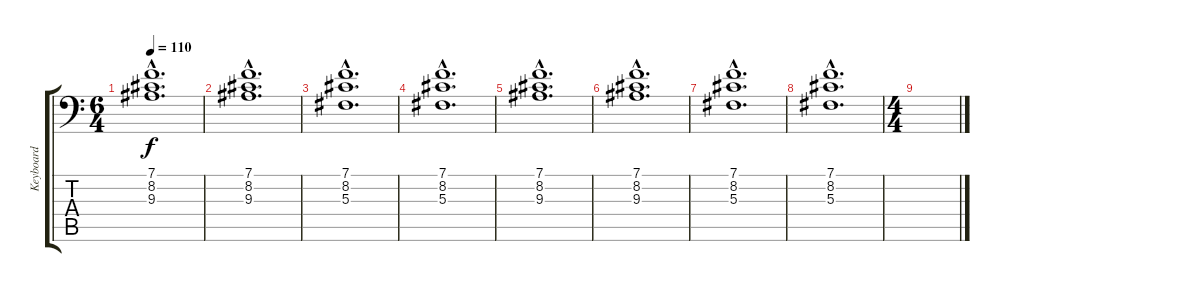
\track ("Keyboard" "Keyboard") {instrument drawbarorgan}
\staff {score tabs}
\tuning (Bb3 F3 Db3 Ab2 Eb2 Bb1) {hide}
\ts (6 4)
\tempo 110
\clef f4
\ks c
(7.1{hac} 8.2{hac} 9.3{hac}).1{d dy f} |
(7.1{hac} 8.2{hac} 9.3{hac}).1{d} |
(7.1{hac} 8.2{hac} 5.3{hac}).1{d} |
(7.1{hac} 8.2{hac} 5.3{hac}).1{d} |
(7.1{hac} 8.2{hac} 9.3{hac}).1{d} |
(7.1{hac} 8.2{hac} 9.3{hac}).1{d} |
(7.1{hac} 8.2{hac} 5.3{hac}).1{d} |
(7.1{hac} 8.2{hac} 5.3{hac}).1{d} |
\ts (4 4)
